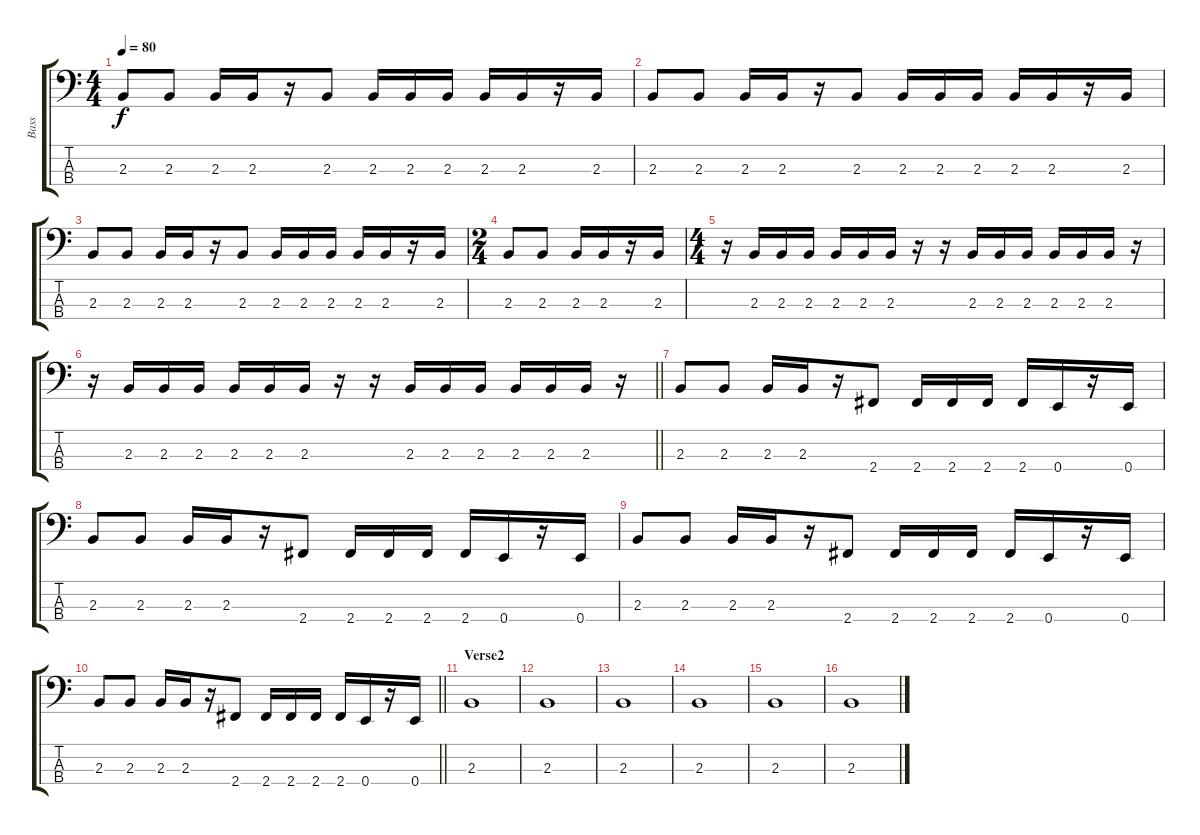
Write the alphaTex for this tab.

\track ("Bass" "Bass") {instrument electricbassfinger}
\staff {score tabs}
\tuning (G2 D2 A1 E1) {hide}
\ts (4 4)
\tempo 80
\clef f4
\ks c
2.3.8{dy f} 2.3.8 2.3.16 2.3.16 r.16 2.3.8 2.3.16 2.3.16 2.3.16 2.3.16 2.3.16 r.16 2.3.16 |
2.3.8 2.3.8 2.3.16 2.3.16 r.16 2.3.8 2.3.16 2.3.16 2.3.16 2.3.16 2.3.16 r.16 2.3.16 |
2.3.8 2.3.8 2.3.16 2.3.16 r.16 2.3.8 2.3.16 2.3.16 2.3.16 2.3.16 2.3.16 r.16 2.3.16 |
\ts (2 4)
2.3.8 2.3.8 2.3.16 2.3.16 r.16 2.3.16 |
\ts (4 4)
r.16 2.3.16 2.3.16 2.3.16 2.3.16 2.3.16 2.3.16 r.16 r.16 2.3.16 2.3.16 2.3.16 2.3.16 2.3.16 2.3.16 r.16 |
\barLineRight lightlight
r.16 2.3.16 2.3.16 2.3.16 2.3.16 2.3.16 2.3.16 r.16 r.16 2.3.16 2.3.16 2.3.16 2.3.16 2.3.16 2.3.16 r.16 |
2.3.8 2.3.8 2.3.16 2.3.16 r.16 2.4.8 2.4.16 2.4.16 2.4.16 2.4.16 0.4.16 r.16 0.4.16 |
2.3.8 2.3.8 2.3.16 2.3.16 r.16 2.4.8 2.4.16 2.4.16 2.4.16 2.4.16 0.4.16 r.16 0.4.16 |
2.3.8 2.3.8 2.3.16 2.3.16 r.16 2.4.8 2.4.16 2.4.16 2.4.16 2.4.16 0.4.16 r.16 0.4.16 |
\barLineRight lightlight
2.3.8 2.3.8 2.3.16 2.3.16 r.16 2.4.8 2.4.16 2.4.16 2.4.16 2.4.16 0.4.16 r.16 0.4.16 |
\section ("" "Verse2")
2.3.1 |
2.3.1 |
2.3.1 |
2.3.1 |
2.3.1 |
2.3.1
